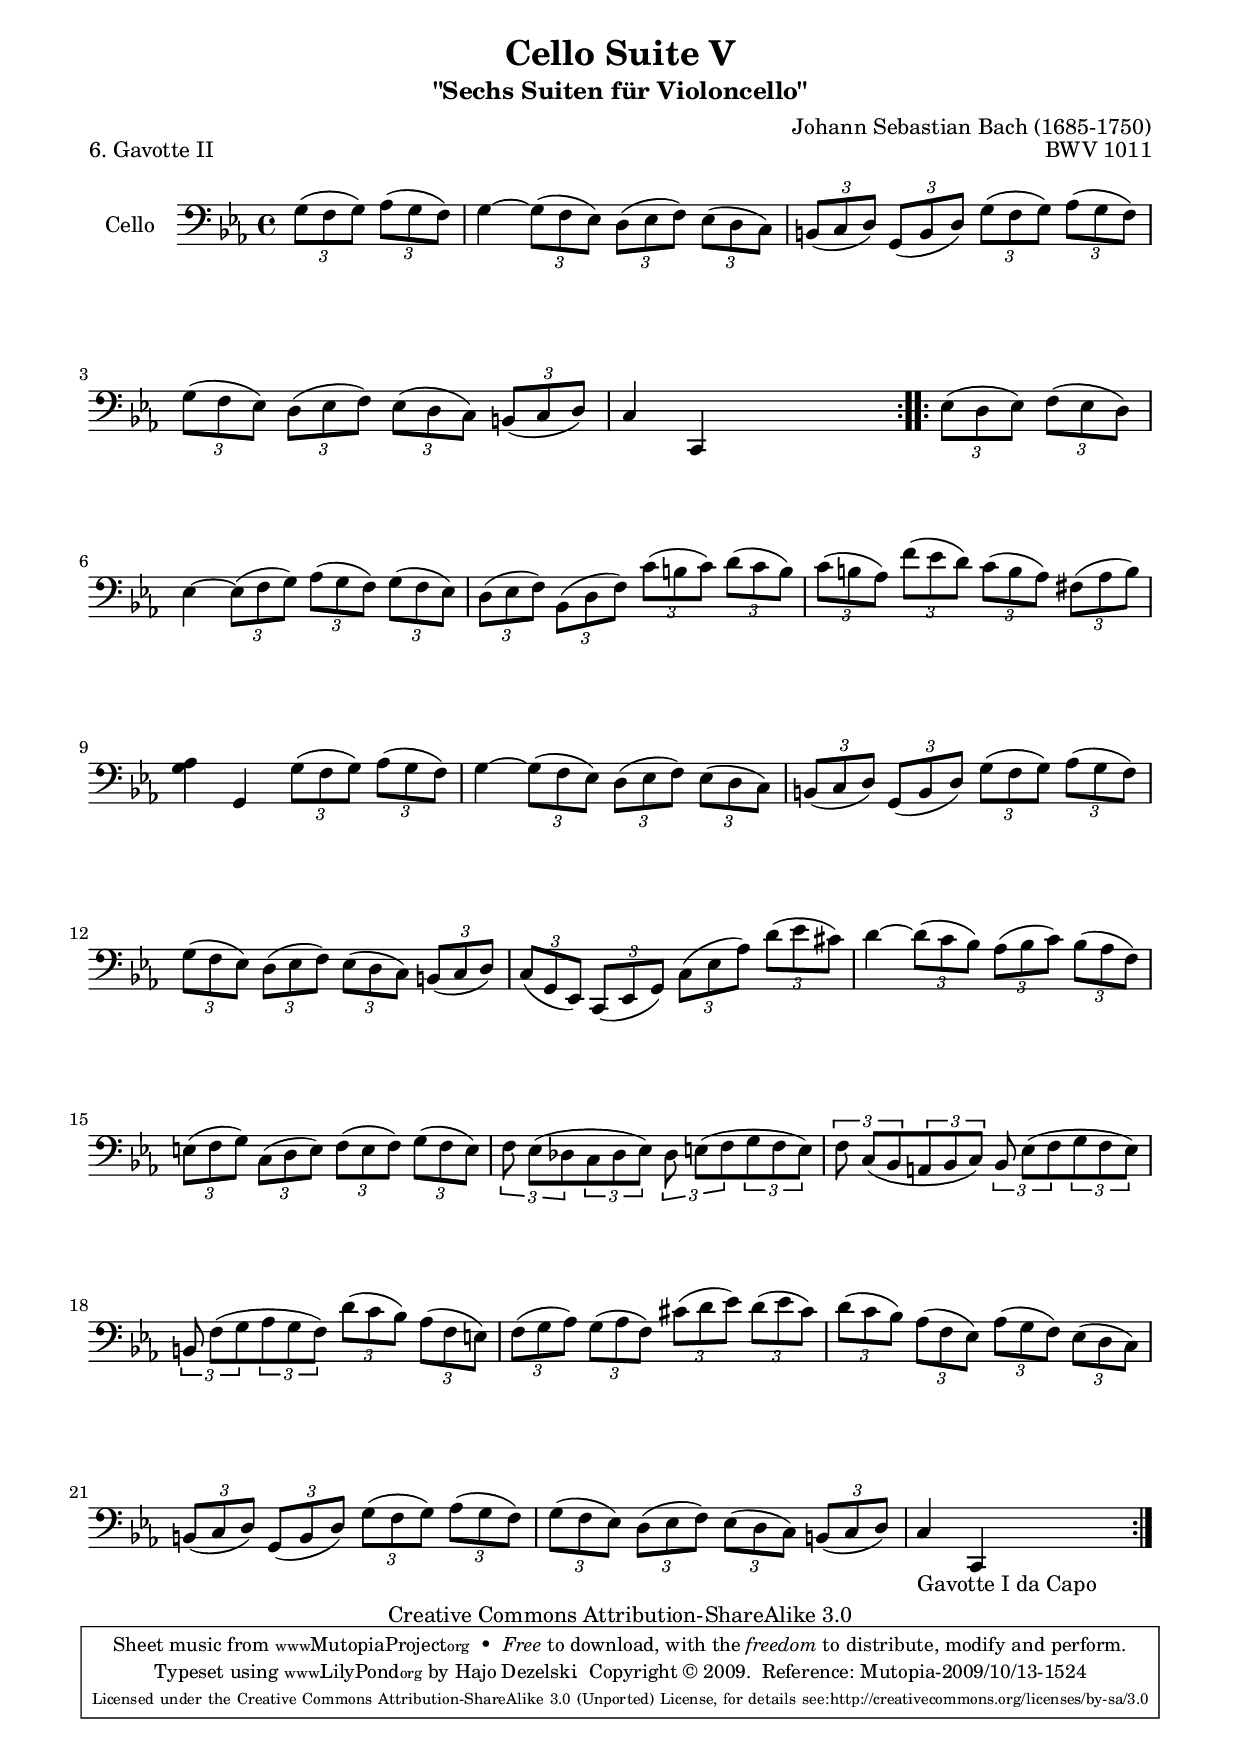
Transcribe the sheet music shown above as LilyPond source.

\version "2.13.4"

\paper {
    page-top-space = #0.0
    %indent = 0.0
    line-width = 18.0\cm
    ragged-bottom = ##f
    ragged-last-bottom = ##f
}

% #(set-default-paper-size "a4")

#(set-global-staff-size 19)

\header {
        title = "Cello Suite V"
        subtitle = "\"Sechs Suiten für Violoncello\""
        piece = "6. Gavotte II"
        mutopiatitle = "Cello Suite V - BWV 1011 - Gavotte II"
        composer = "Johann Sebastian Bach (1685-1750)"
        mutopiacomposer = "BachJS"
        opus = "BWV 1011"
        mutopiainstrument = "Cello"
		arrangement = "Hajo Dezelski"
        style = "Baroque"
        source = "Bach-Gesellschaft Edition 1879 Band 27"
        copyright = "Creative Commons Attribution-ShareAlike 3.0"
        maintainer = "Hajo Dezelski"
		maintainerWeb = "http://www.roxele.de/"
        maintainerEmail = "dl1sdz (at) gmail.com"
	
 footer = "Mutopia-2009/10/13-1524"
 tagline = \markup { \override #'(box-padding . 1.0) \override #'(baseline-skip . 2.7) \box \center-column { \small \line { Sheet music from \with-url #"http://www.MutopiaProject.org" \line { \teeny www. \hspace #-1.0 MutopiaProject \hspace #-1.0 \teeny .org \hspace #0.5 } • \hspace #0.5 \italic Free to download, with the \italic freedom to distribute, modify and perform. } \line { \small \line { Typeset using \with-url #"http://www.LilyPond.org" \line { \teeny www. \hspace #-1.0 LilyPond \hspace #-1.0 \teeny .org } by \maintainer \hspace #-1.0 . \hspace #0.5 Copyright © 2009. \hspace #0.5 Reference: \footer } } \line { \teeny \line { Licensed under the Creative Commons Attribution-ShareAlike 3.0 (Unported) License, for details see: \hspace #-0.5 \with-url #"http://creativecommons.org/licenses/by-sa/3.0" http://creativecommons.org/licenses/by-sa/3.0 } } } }
}

melody =    \relative g {
	\repeat volta 2 {
		\partial 2 
	\times 2/3 {g8 [( f g)] }
	\times 2/3 {aes8 [( g f )]} | % 0
		g4 ~ 
		\times 2/3 {g8  [(f es)]}
		\times 2/3 {d8  [(es f)]}
		\times 2/3 {es8 [(d c)]} | % 1
		\times 2/3 {b8  [(c d)]} 
		\times 2/3 {g,8 [(b d)]} 
		\times 2/3 {g8  [(f g)]} 
		\times 2/3 {as8 [(g f)]} | % 2
		\times 2/3 {g8  [(f es)]} 
		\times 2/3 {d8  [(es f)]} 
		\times 2/3 {es8 [(d c)]} 
		\times 2/3 {b8  [(c d)]} | % 3
		c4 c,4 s2 | % 4 
	}
 	\repeat volta 2 {
		\partial 2 
		\times 2/3 {es'8 [(d es)]} 
		\times 2/3 {f8  [(es d)]} | % 0
		es4 ~
		\times 2/3 {es8 [(f g)]}
		\times 2/3 {as8 [(g f)]}
		\times 2/3 {g8  [(f es)]} | % 5
		\times 2/3 {d8  [(es f)]} 
		\times 2/3 {bes,8 [(d f)]} 
		\times 2/3 {c'8  [(b c)]} 
		\times 2/3 {d8  [(c b)]} | % 6
		\times 2/3 {c8  [(b as)]} 
		\times 2/3 {f'8 [(es d)]} 
		\times 2/3 {c8  [(b as)]}
		\times 2/3 {fis8 [(as b)]} | % 7
		<g as>4 g,4 
		\times 2/3 {g'8 [(f g)]} 
		\times 2/3 {as8 [(g f)]} | % 8
		g4 ~ 
		\times 2/3 {g8  [(f es)]} 
		\times 2/3 {d8  [(es f)]} 
		\times 2/3 {es8 [(d c)]} | % 9
		\times 2/3 {b8  [(c d)]} 
		\times 2/3 {g,8 [(b d)]} 
		\times 2/3 {g8  [(f g)]} 
		\times 2/3 {as8 [(g f)]} | % 10
		\times 2/3 {g8  [(f es)]} 
		\times 2/3 {d8  [(es f)]} 
		\times 2/3 {es8 [(d c)]} 
		\times 2/3 {b8  [(c d)]} | % 11
		\times 2/3 {c8  [(g es)]}
		\times 2/3 {c8  [(es g)]} 
		\times 2/3 {c8  [(es as)]}
		\times 2/3 {d8  [(es cis)]} | % 12
		d4 ~ 
		\times 2/3 {d8  [(c bes)]}
		\times 2/3 {as8 [(bes c)]} 
		\times 2/3 {bes8 [(as f )]} | % 13
		\times 2/3 {e8 [(f g)]} 
		\times 2/3 {c,8 [(d e)]} 
		\times 2/3 {f8  [(e f) ]} 
		\times 2/3 {g8  [(f e) ]} | % 14
		\times 2/3 {f8 es [(des } 
		\times 2/3 {c8 des es)] }
		\times 2/3 {des8 e [(f }
		\times 2/3 {g8 f e)] } | % 15
		\times 2/3 {f8 c [(bes }
		\times 2/3 {a8 bes c)]} 
		\times 2/3 {bes8 es [(f }
		\times 2/3 {g8 f es)]} | % 16
		\times 2/3 {b8 f' [(g} 
		\times 2/3 {as8 g f)]} 
		\times 2/3 {d'8 [(c bes)]}
		\times 2/3 {as8 [(f e)]} | % 17
		\times 2/3 {f8  [(g as)]}
		\times 2/3 {g8  [(as f)]} 
		\times 2/3 {cis'8 [(d es) ]}
		\times 2/3 {d8  [(es cis)]} | % 18
		\times 2/3 {d8  [(c bes)]}
		\times 2/3 {as8 [(f es)]} 
		\times 2/3 {as8 [(g f)]}
		\times 2/3 {es8 [(d c)]} | % 19
		\times 2/3 {b8  [(c d)]} 
		\times 2/3 {g,8 [(b d)]}
		\times 2/3 {g8  [(f g)]}
		\times 2/3 {as8 [(g f)]} | % 20
		\times 2/3 {g8  [(f es)]} 
		\times 2/3 {d8  [(es f)]}
		\times 2/3 {es8 [(d c)]}
		\times 2/3 {b8  [(c d)]} | % 21
		c4_\markup { Gavotte I da Capo } c,4 s2 | % 22
	    }
	}

% The score definition


\score {
 	\context Staff << 
        \set Staff.instrumentName = "Cello"
	\set Staff.midiInstrument = "cello"
        { \clef bass \key c \minor \time 4/4 \melody  }
    >>
	\layout { }
 	 \midi { }
}
